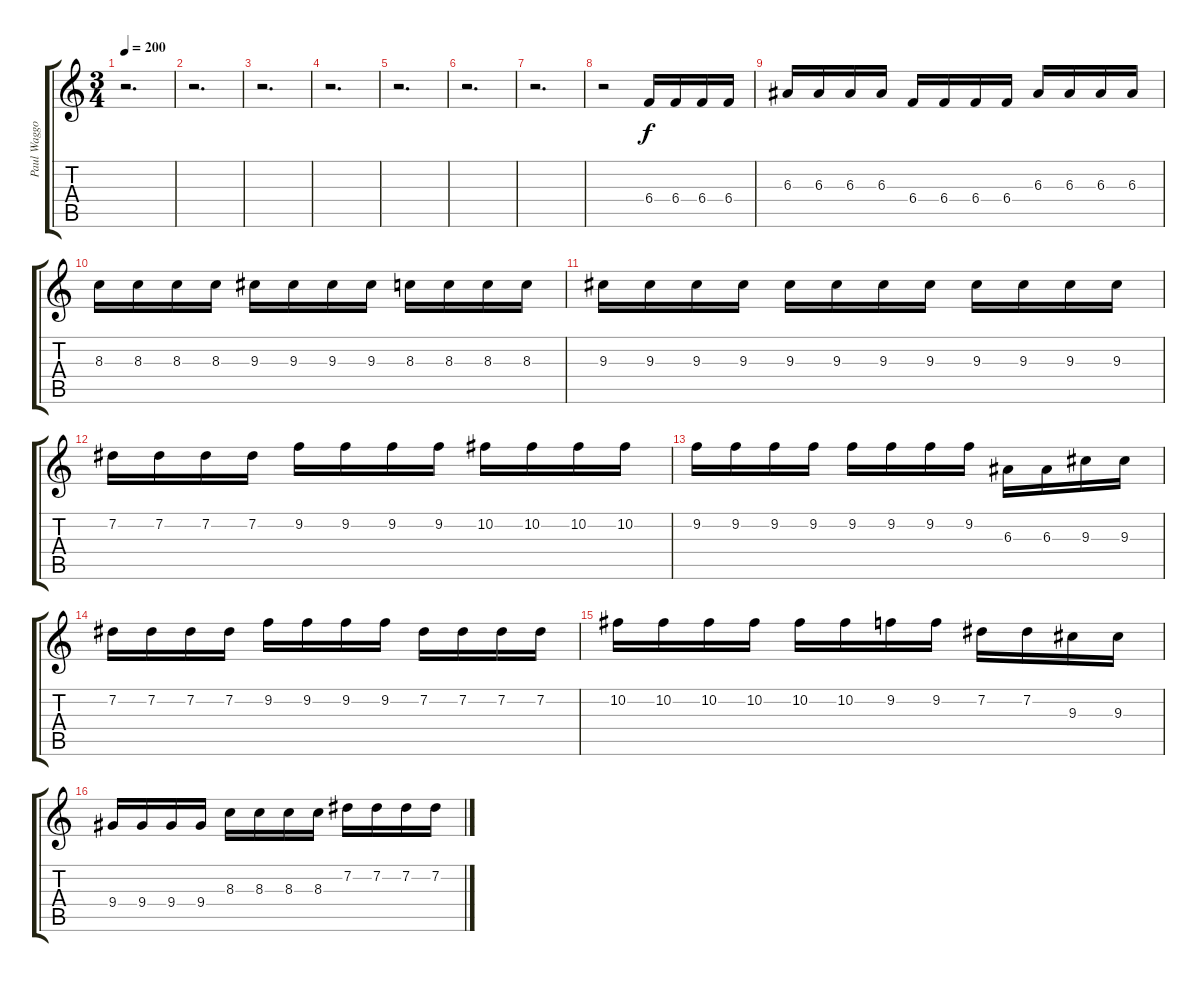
\track ("Paul Waggoner Lead Gtr." "Paul Waggo") {instrument distortionguitar}
\staff {score tabs}
\tuning (Db4 Ab3 E3 B2 Gb2 Db2) {hide}
\ts (3 4)
\tempo 200
\clef g2
\ks c
r.2{d dy f instrument distortionguitar} |
r.2{d} |
r.2{d} |
r.2{d} |
r.2{d} |
r.2{d} |
r.2{d} |
r.2 6.4.16 6.4.16 6.4.16 6.4.16 |
6.3.16 6.3.16 6.3.16 6.3.16 6.4.16 6.4.16 6.4.16 6.4.16 6.3.16 6.3.16 6.3.16 6.3.16 |
8.3.16 8.3.16 8.3.16 8.3.16 9.3.16 9.3.16 9.3.16 9.3.16 8.3.16 8.3.16 8.3.16 8.3.16 |
9.3.16 9.3.16 9.3.16 9.3.16 9.3.16 9.3.16 9.3.16 9.3.16 9.3.16 9.3.16 9.3.16 9.3.16 |
7.2.16 7.2.16 7.2.16 7.2.16 9.2.16 9.2.16 9.2.16 9.2.16 10.2.16 10.2.16 10.2.16 10.2.16 |
9.2.16 9.2.16 9.2.16 9.2.16 9.2.16 9.2.16 9.2.16 9.2.16 6.3.16 6.3.16 9.3.16 9.3.16 |
7.2.16 7.2.16 7.2.16 7.2.16 9.2.16 9.2.16 9.2.16 9.2.16 7.2.16 7.2.16 7.2.16 7.2.16 |
10.2.16 10.2.16 10.2.16 10.2.16 10.2.16 10.2.16 9.2.16 9.2.16 7.2.16 7.2.16 9.3.16 9.3.16 |
9.4.16 9.4.16 9.4.16 9.4.16 8.3.16 8.3.16 8.3.16 8.3.16 7.2.16 7.2.16 7.2.16 7.2.16
